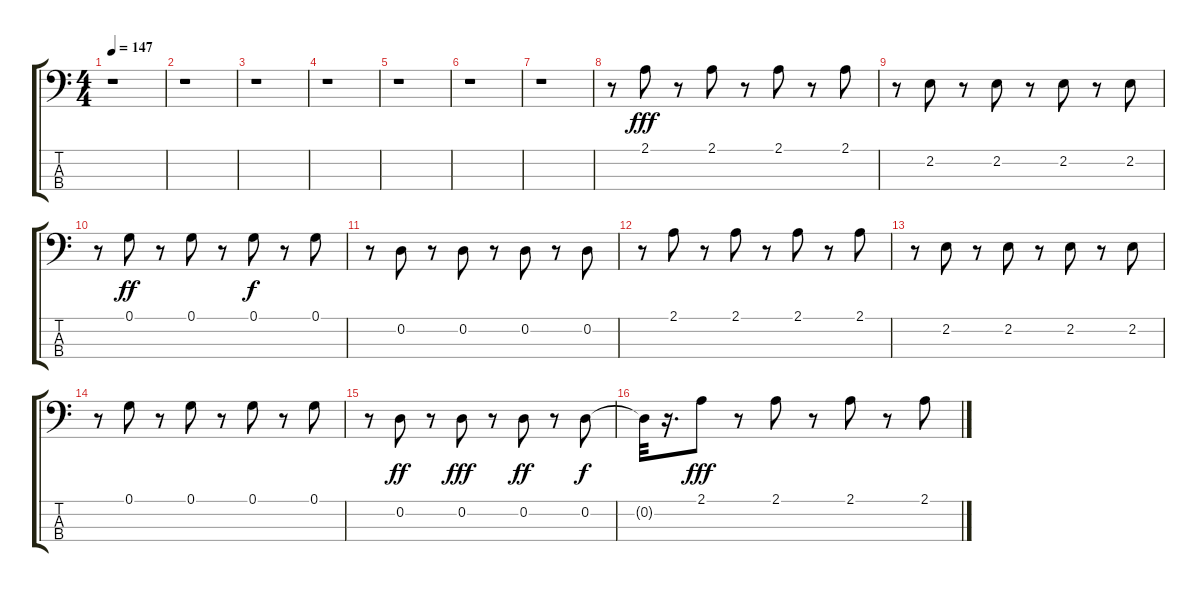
\track "" {instrument synthbass1}
\staff {score tabs}
\tuning (G2 D2 A1 E1) {hide}
\ts (4 4)
\tempo 147
\clef f4
\ks c
r.1{dy fff} |
r.1 |
r.1 |
r.1 |
r.1 |
r.1 |
r.1 |
r.8 2.1.8 r.8 2.1.8 r.8 2.1.8 r.8 2.1.8 |
r.8 2.2.8 r.8 2.2.8 r.8 2.2.8 r.8 2.2.8 |
r.8 0.1.8{dy ff} r.8 0.1.8 r.8 0.1.8{dy f} r.8 0.1.8 |
r.8 0.2.8 r.8 0.2.8 r.8 0.2.8 r.8 0.2.8 |
r.8 2.1.8 r.8 2.1.8 r.8 2.1.8 r.8 2.1.8 |
r.8 2.2.8 r.8 2.2.8 r.8 2.2.8 r.8 2.2.8 |
r.8 0.1.8 r.8 0.1.8 r.8 0.1.8 r.8 0.1.8 |
r.8 0.2.8{dy ff} r.8 0.2.8{dy fff} r.8 0.2.8{dy ff} r.8 0.2.8{dy f} |
0.2{t}.32 r.16{d} 2.1.8{dy fff} r.8 2.1.8 r.8 2.1.8 r.8 2.1.8
